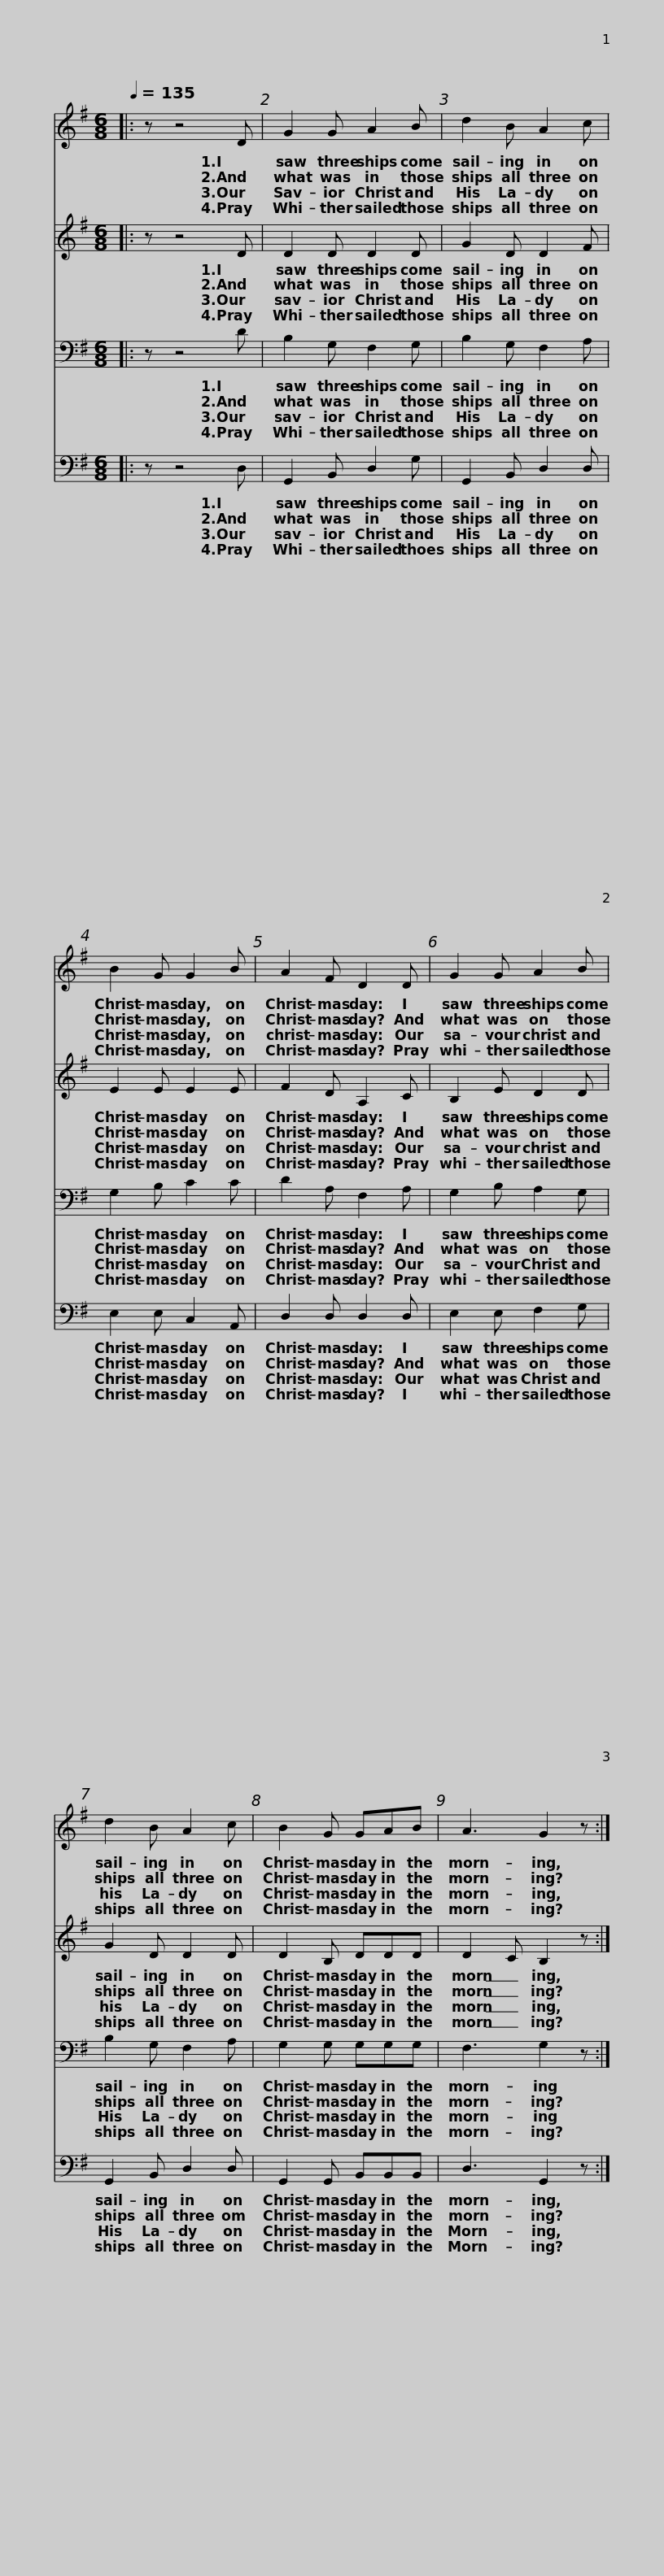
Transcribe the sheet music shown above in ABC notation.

X:1
%%score 1 2 3 4
L:1/8
Q:1/4=135
M:6/8
I:linebreak $
K:G
V:1 treble
V:2 treble
V:3 bass
V:4 bass
V:1
|: z z4 D | G2 G A2 B | d2 B A2 c | B2 G G2 B |$ A2 F D2 D | %5
 G2 G A2 B | d2 B A2 c | B2 G GAB |$ A3 G2 z :| %9
V:2
|: z z4 D | D2 D D2 D | G2 D D2 F | E2 E E2 E |$ F2 D A,2 C | %5
 B,2 E D2 D | G2 D D2 D | D2 B, DDD |$ D2 C B,2 z :| %9
V:3
|: z z4 D | B,2 G, F,2 G, | B,2 G, F,2 A, | G,2 B, C2 C |$ D2 A, F,2 A, | %5
 G,2 B, A,2 G, | B,2 G, F,2 A, | G,2 G, G,G,G, |$ F,3 G,2 z :| %9
V:4
|: z z4 D, | G,,2 B,, D,2 G, | G,,2 B,, D,2 D, | E,2 E, C,2 A,, |$ D,2 D, D,2 D, | %5
 E,2 E, F,2 G, | G,,2 B,, D,2 D, | G,,2 G,, B,,B,,B,, |$ D,3 G,,2 z :| %9
